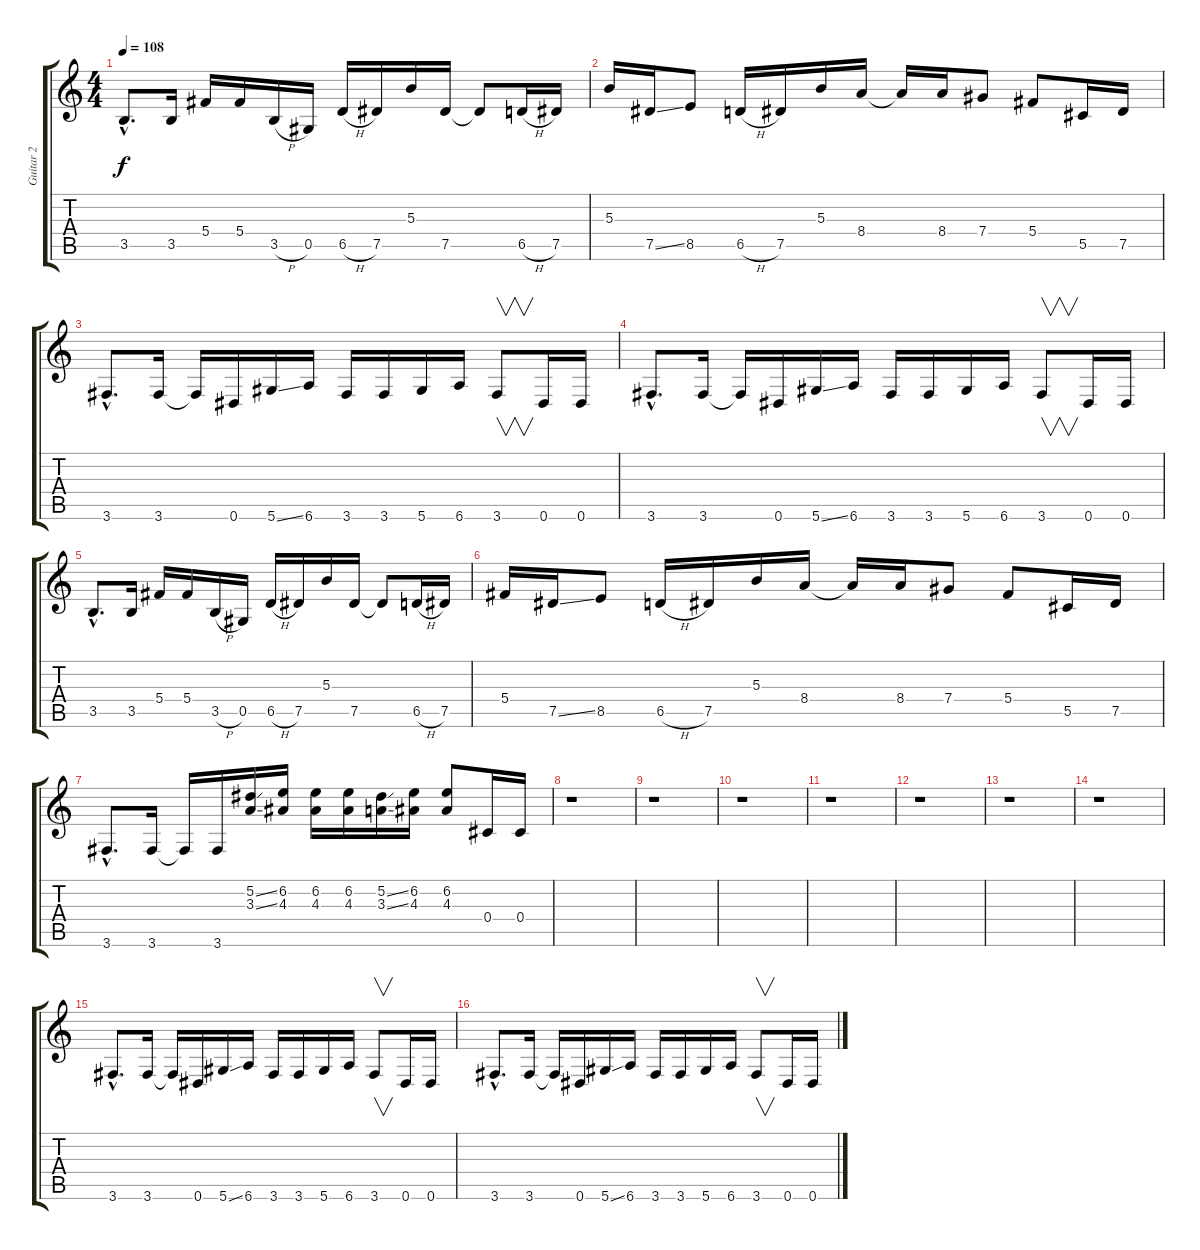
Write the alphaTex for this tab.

\track ("Guitar 2" "Guitar 2") {instrument distortionguitar}
\staff {score tabs}
\tuning (Eb4 Bb3 Gb3 Db3 Ab2 Eb2) {hide}
\ts (4 4)
\tempo 108
\clef g2
\ks c
3.5{hac}.8{d dy f} 3.5.16 5.4.16 5.4.16 3.5{h}.16 0.5.16 6.5{h}.16 7.5.16 5.3.16 7.5.16 7.5{t}.8 6.5{h}.16 7.5.16 |
5.3.16 7.5{ss}.16 8.5.8 6.5{h}.16 7.5.16 5.3.16 8.4.16 8.4{t}.16 8.4.16 7.4.8 5.4.8 5.5.16 7.5.16 |
3.6{hac}.8{d} 3.6.16 3.6{t}.16 0.6.16 5.6{ss}.16 6.6.16 3.6.16 3.6.16 5.6.16 6.6.16 3.6.8{v} 0.6.16 0.6.16 |
3.6{hac}.8{d} 3.6.16 3.6{t}.16 0.6.16 5.6{ss}.16 6.6.16 3.6.16 3.6.16 5.6.16 6.6.16 3.6.8{v} 0.6.16 0.6.16 |
3.5{hac}.8{d} 3.5.16 5.4.16 5.4.16 3.5{h}.16 0.5.16 6.5{h}.16 7.5.16 5.3.16 7.5.16 7.5{t}.8 6.5{h}.16 7.5.16 |
5.4.16 7.5{ss}.16 8.5.8 6.5{h}.16 7.5.16 5.3.16 8.4.16 8.4{t}.16 8.4.16 7.4.8 5.4.8 5.5.16 7.5.16 |
3.6{hac}.8{d} 3.6.16 3.6{t}.16 3.6.16 (5.2{ss} 3.3{ss}).16 (6.2 4.3).16 (6.2 4.3).16 (6.2 4.3).16 (5.2{ss} 3.3{ss}).16 (6.2 4.3).16 (6.2 4.3).8 0.4.16 0.4.16 |
r.1 |
r.1 |
r.1 |
r.1 |
r.1 |
r.1 |
r.1 |
3.6{hac}.8{d} 3.6.16 3.6{t}.16 0.6.16 5.6{ss}.16 6.6.16 3.6.16 3.6.16 5.6.16 6.6.16 3.6.8{v} 0.6.16 0.6.16 |
3.6{hac}.8{d} 3.6.16 3.6{t}.16 0.6.16 5.6{ss}.16 6.6.16 3.6.16 3.6.16 5.6.16 6.6.16 3.6.8{v} 0.6.16 0.6.16
